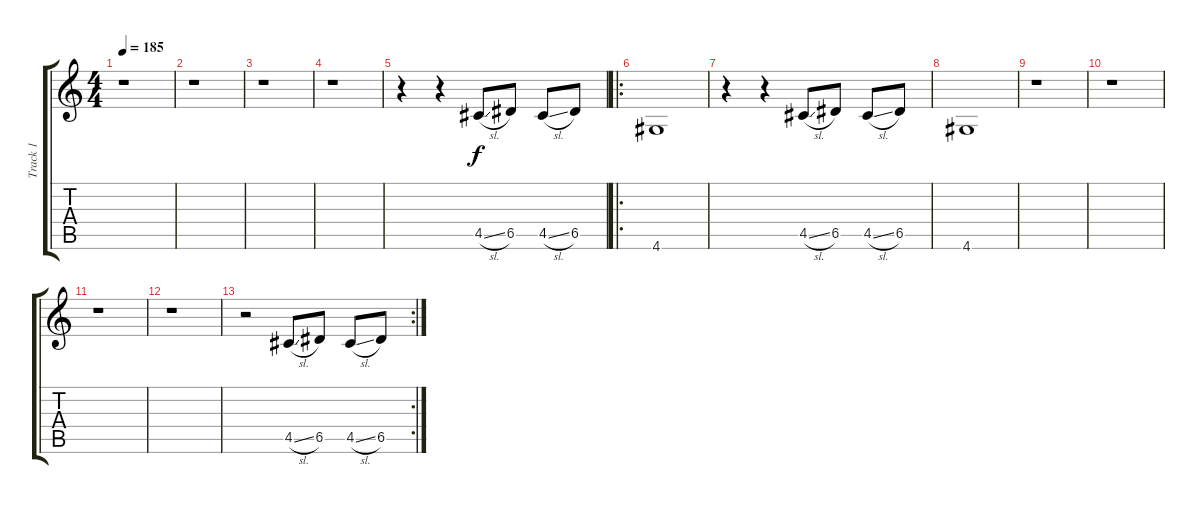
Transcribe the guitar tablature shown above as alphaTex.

\track ("Track 1" "Track 1") {instrument acousticguitarsteel}
\staff {score tabs}
\tuning (E4 B3 G3 D3 A2 E2) {hide}
\ts (4 4)
\tempo 185
\clef g2
\ks c
r.1{dy f} |
r.1 |
r.1 |
r.1 |
r.4 r.4 4.5{sl}.8 6.5.8 4.5{sl}.8 6.5.8 |
\ro
4.6.1 |
r.4 r.4 4.5{sl}.8 6.5.8 4.5{sl}.8 6.5.8 |
4.6.1 |
r.1 |
r.1 |
r.1 |
r.1 |
\rc 2
r.2 4.5{sl}.8 6.5.8 4.5{sl}.8 6.5.8
